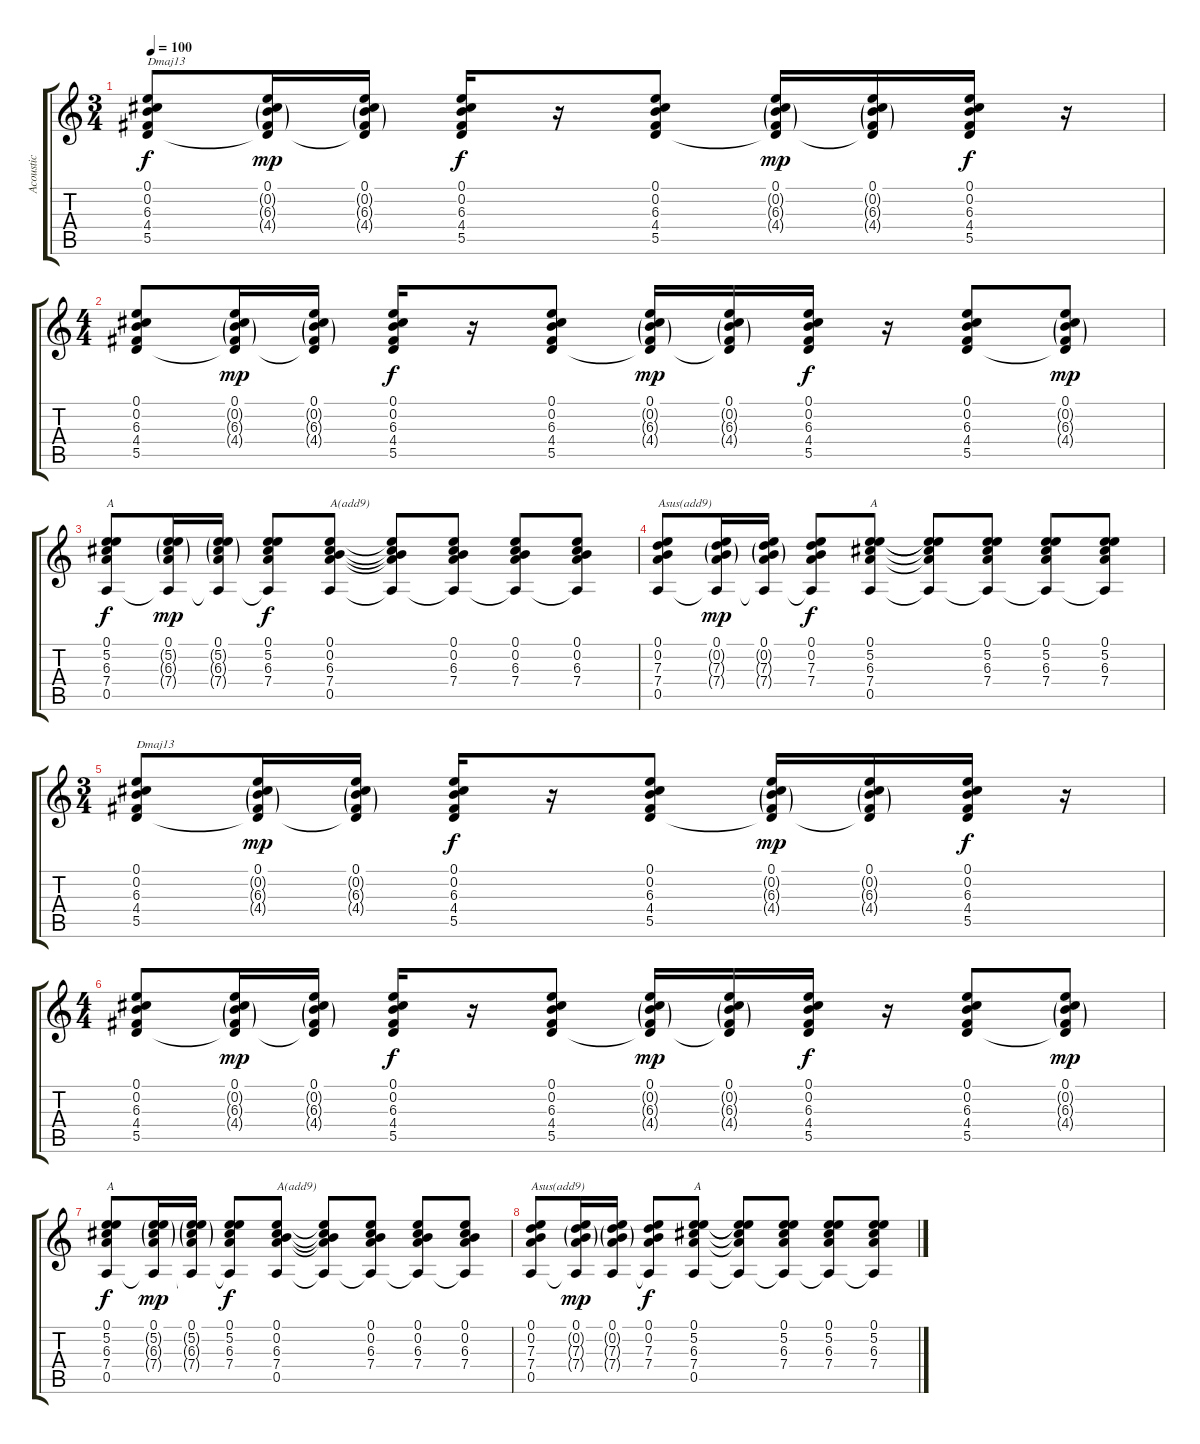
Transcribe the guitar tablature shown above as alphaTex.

\track ("Acoustic" "Acoustic") {instrument acousticguitarsteel}
\staff {score tabs}
\tuning (E4 B3 G3 D3 A2 E2) {hide}
\ts (3 4)
\tempo 100
\clef g2
\ks c
(0.1 0.2 6.3 4.4 5.5).8{txt "Dmaj13" dy f} (0.1 0.2{g} 6.3{g} 4.4{g} 5.5{t}).16{dy mp} (0.1 0.2{g} 6.3{g} 4.4{g} 5.5{t}).16 (0.1 0.2 6.3 4.4 5.5).16{dy f} r.16 (0.1 0.2 6.3 4.4 5.5).8 (0.1 0.2{g} 6.3{g} 4.4{g} 5.5{t}).16{dy mp} (0.1 0.2{g} 6.3{g} 4.4{g} 5.5{t}).16 (0.1 0.2 6.3 4.4 5.5).16{dy f} r.16 |
\ts (4 4)
(0.1 0.2 6.3 4.4 5.5).8 (0.1 0.2{g} 6.3{g} 4.4{g} 5.5{t}).16{dy mp} (0.1 0.2{g} 6.3{g} 4.4{g} 5.5{t}).16 (0.1 0.2 6.3 4.4 5.5).16{dy f} r.16 (0.1 0.2 6.3 4.4 5.5).8 (0.1 0.2{g} 6.3{g} 4.4{g} 5.5{t}).16{dy mp} (0.1 0.2{g} 6.3{g} 4.4{g} 5.5{t}).16 (0.1 0.2 6.3 4.4 5.5).16{dy f} r.16 (0.1 0.2 6.3 4.4 5.5).8 (0.1 0.2{g} 6.3{g} 4.4{g} 5.5{t}).8{dy mp} |
(0.1 5.2 6.3 7.4 0.5).8{txt "A" dy f} (0.1 5.2{g} 6.3{g} 7.4{g} 0.5{t}).16{dy mp} (0.1 5.2{g} 6.3{g} 7.4{g} 0.5{t}).16 (0.1 5.2 6.3 7.4 0.5{t}).8{dy f} (0.1 0.2 6.3 7.4 0.5).8{txt "A(add9)"} (0.1{t} 0.2{t} 6.3{t} 7.4{t} 0.5{t}).8 (0.1 0.2 6.3 7.4 0.5{t}).8 (0.1 0.2 6.3 7.4 0.5{t}).8 (0.1 0.2 6.3 7.4 0.5{t}).8 |
(0.1 0.2 7.3 7.4 0.5).8{txt "Asus(add9)"} (0.1 0.2{g} 7.3{g} 7.4{g} 0.5{t}).16{dy mp} (0.1 0.2{g} 7.3{g} 7.4{g} 0.5{t}).16 (0.1 0.2 7.3 7.4 0.5{t}).8{dy f} (0.1 5.2 6.3 7.4 0.5).8{txt "A"} (0.1{t} 5.2{t} 6.3{t} 7.4{t} 0.5{t}).8 (0.1 5.2 6.3 7.4 0.5{t}).8 (0.1 5.2 6.3 7.4 0.5{t}).8 (0.1 5.2 6.3 7.4 0.5{t}).8 |
\ts (3 4)
(0.1 0.2 6.3 4.4 5.5).8{txt "Dmaj13"} (0.1 0.2{g} 6.3{g} 4.4{g} 5.5{t}).16{dy mp} (0.1 0.2{g} 6.3{g} 4.4{g} 5.5{t}).16 (0.1 0.2 6.3 4.4 5.5).16{dy f} r.16 (0.1 0.2 6.3 4.4 5.5).8 (0.1 0.2{g} 6.3{g} 4.4{g} 5.5{t}).16{dy mp} (0.1 0.2{g} 6.3{g} 4.4{g} 5.5{t}).16 (0.1 0.2 6.3 4.4 5.5).16{dy f} r.16 |
\ts (4 4)
(0.1 0.2 6.3 4.4 5.5).8 (0.1 0.2{g} 6.3{g} 4.4{g} 5.5{t}).16{dy mp} (0.1 0.2{g} 6.3{g} 4.4{g} 5.5{t}).16 (0.1 0.2 6.3 4.4 5.5).16{dy f} r.16 (0.1 0.2 6.3 4.4 5.5).8 (0.1 0.2{g} 6.3{g} 4.4{g} 5.5{t}).16{dy mp} (0.1 0.2{g} 6.3{g} 4.4{g} 5.5{t}).16 (0.1 0.2 6.3 4.4 5.5).16{dy f} r.16 (0.1 0.2 6.3 4.4 5.5).8 (0.1 0.2{g} 6.3{g} 4.4{g} 5.5{t}).8{dy mp} |
(0.1 5.2 6.3 7.4 0.5).8{txt "A" dy f} (0.1 5.2{g} 6.3{g} 7.4{g} 0.5{t}).16{dy mp} (0.1 5.2{g} 6.3{g} 7.4{g} 0.5{t}).16 (0.1 5.2 6.3 7.4 0.5{t}).8{dy f} (0.1 0.2 6.3 7.4 0.5).8{txt "A(add9)"} (0.1{t} 0.2{t} 6.3{t} 7.4{t} 0.5{t}).8 (0.1 0.2 6.3 7.4 0.5{t}).8 (0.1 0.2 6.3 7.4 0.5{t}).8 (0.1 0.2 6.3 7.4 0.5{t}).8 |
(0.1 0.2 7.3 7.4 0.5).8{txt "Asus(add9)"} (0.1 0.2{g} 7.3{g} 7.4{g} 0.5{t}).16{dy mp} (0.1 0.2{g} 7.3{g} 7.4{g} 0.5{t}).16 (0.1 0.2 7.3 7.4 0.5{t}).8{dy f} (0.1 5.2 6.3 7.4 0.5).8{txt "A"} (0.1{t} 5.2{t} 6.3{t} 7.4{t} 0.5{t}).8 (0.1 5.2 6.3 7.4 0.5{t}).8 (0.1 5.2 6.3 7.4 0.5{t}).8 (0.1 5.2 6.3 7.4 0.5{t}).8
